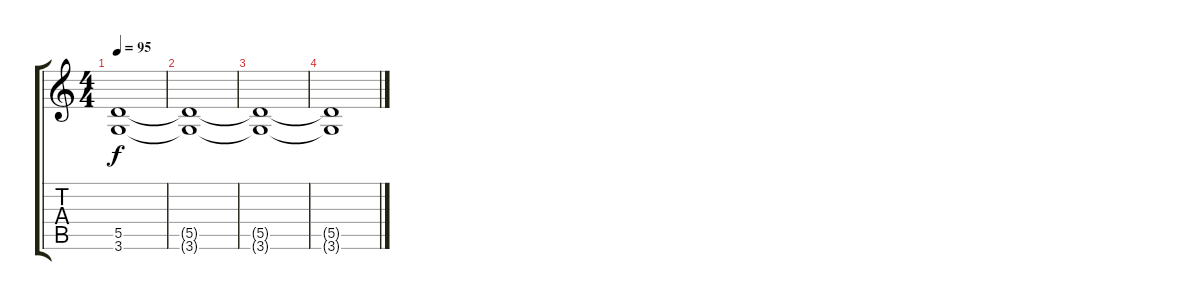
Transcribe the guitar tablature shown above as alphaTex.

\track ("  " "  ") {instrument electricguitarclean}
\staff {score tabs}
\tuning (E4 B3 G3 D3 A2 E2) {hide}
\ts (4 4)
\tempo 95
\clef g2
\ks c
(5.5 3.6).1{dy f} |
(5.5{t} 3.6{t}).1 |
(5.5{t} 3.6{t}).1 |
(5.5{t} 3.6{t}).1
